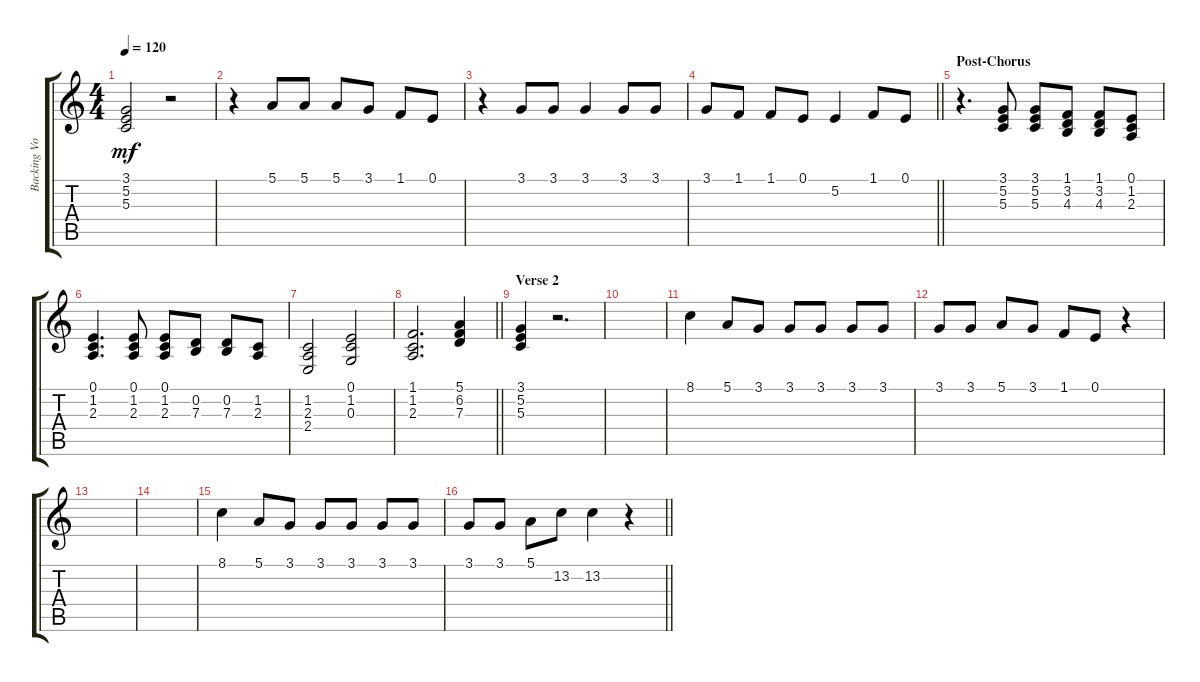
\track ("Backing Vocals" "Backing Vo") {instrument lead8bassandlead}
\staff {score tabs}
\tuning (E4 B3 G3 D3 A2 E2) {hide}
\ts (4 4)
\tempo 120
\clef g2
\ks c
(3.1 5.2 5.3).2{dy mf} r.2 |
r.4 5.1.8 5.1.8 5.1.8 3.1.8 1.1.8 0.1.8 |
r.4 3.1.8 3.1.8 3.1.4 3.1.8 3.1.8 |
\barLineRight lightlight
3.1.8 1.1.8 1.1.8 0.1.8 5.2.4 1.1.8 0.1.8 |
\section ("" "Post-Chorus")
r.4{d} (3.1 5.2 5.3).8 (3.1 5.2 5.3).8 (1.1 3.2 4.3).8 (1.1 3.2 4.3).8 (0.1 1.2 2.3).8 |
(0.1 1.2 2.3).4{d} (0.1 1.2 2.3).8 (0.1 1.2 2.3).8 (0.2 7.3).8 (0.2 7.3).8 (1.2 2.3).8 |
(1.2 2.3 2.4).2 (0.1 1.2 0.3).2 |
\barLineRight lightlight
(1.1 1.2 2.3).2{d} (5.1 6.2 7.3).4 |
\section ("" "Verse 2")
(3.1 5.2 5.3).4 r.2{d} |
|
8.1.4 5.1.8 3.1.8 3.1.8 3.1.8 3.1.8 3.1.8 |
3.1.8 3.1.8 5.1.8 3.1.8 1.1.8 0.1.8 r.4 |
|
|
8.1.4 5.1.8 3.1.8 3.1.8 3.1.8 3.1.8 3.1.8 |
\barLineRight lightlight
3.1.8 3.1.8 5.1.8 13.2.8 13.2.4 r.4
